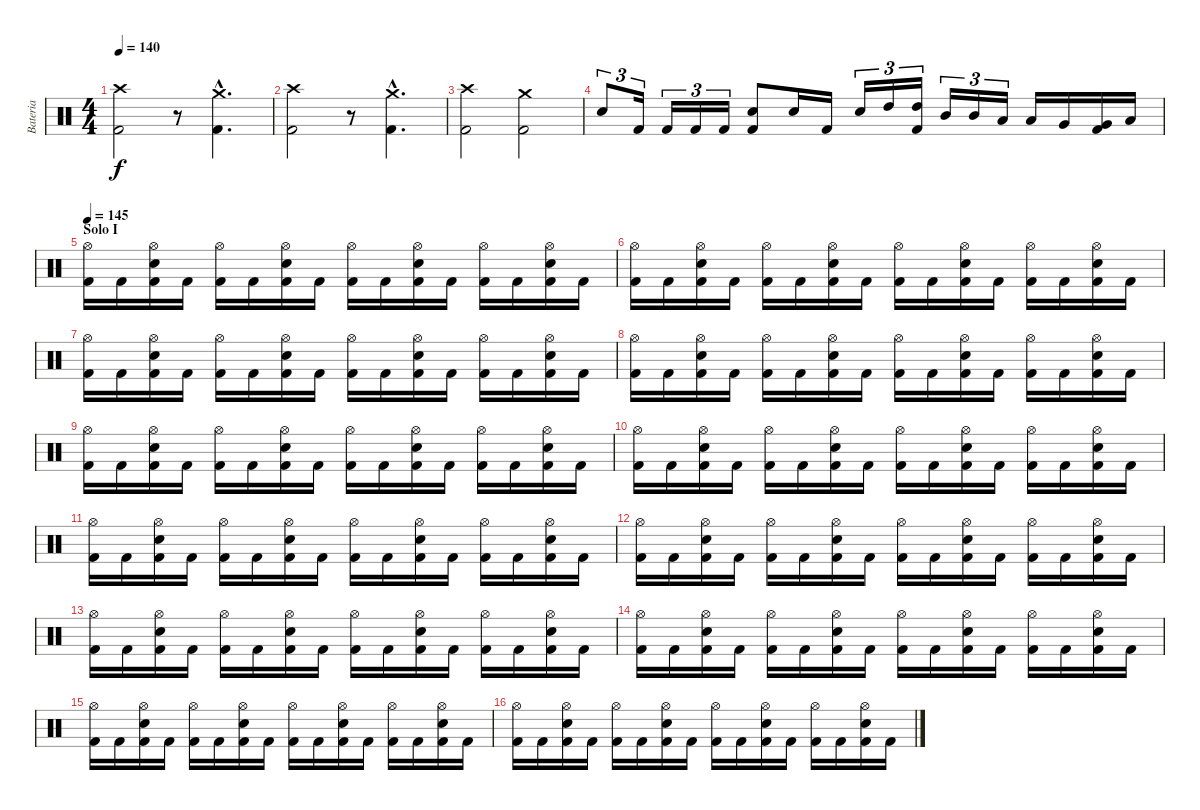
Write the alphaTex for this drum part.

\track ("Bateria" "Bateria") {instrument percussion}
\staff {score}
\articulation defaults
\ts (4 4)
\tempo 140
\clef neutral
\ks c
("Crash high (hit)" "Kick (hit) 2").2{dy f} r.8 ("Crash medium (hit)"{hac} "Kick (hit) 2"{hac}).4{d} |
("Crash high (hit)" "Kick (hit) 2").2 r.8 ("Crash medium (hit)"{hac} "Kick (hit) 2"{hac}).4{d} |
("Crash high (hit)" "Kick (hit) 2").2 ("Crash medium (hit)" "Kick (hit) 2").2 |
"Electric Snare (hit)".8{tu (3 2)} "Kick (hit) 2".16{tu (3 2)} "Kick (hit) 2".16{tu (3 2)} "Kick (hit) 2".16{tu (3 2)} "Kick (hit) 2".16{tu (3 2)} ("Electric Snare (hit)" "Kick (hit) 2").8 "Electric Snare (hit)".16 "Kick (hit) 2".16 "Electric Snare (hit)".16{tu (3 2)} "High Tom (hit)".16{tu (3 2)} ("High Tom (hit)" "Kick (hit) 2").16{tu (3 2)} "Mid Tom (hit)".16{tu (3 2)} "Mid Tom (hit)".16{tu (3 2)} "Low Tom (hit)".16{tu (3 2)} "Low Tom (hit)".16 "Very Low Tom (hit)".16 ("Very Low Tom (hit)" "Kick (hit) 2").16 "Low Floor Tom (hit)".16 |
\section ("" "Solo I")
\tempo 145
("Hi-Hat (open)" "Kick (hit) 2").16{volume 15} "Kick (hit) 2".16 ("Hi-Hat (open)" "Electric Snare (hit)" "Kick (hit) 2").16 "Kick (hit) 2".16 ("Hi-Hat (open)" "Kick (hit) 2").16 "Kick (hit) 2".16 ("Hi-Hat (open)" "Electric Snare (hit)" "Kick (hit) 2").16 "Kick (hit) 2".16 ("Hi-Hat (open)" "Kick (hit) 2").16 "Kick (hit) 2".16 ("Hi-Hat (open)" "Electric Snare (hit)" "Kick (hit) 2").16 "Kick (hit) 2".16 ("Hi-Hat (open)" "Kick (hit) 2").16 "Kick (hit) 2".16 ("Hi-Hat (open)" "Electric Snare (hit)" "Kick (hit) 2").16 "Kick (hit) 2".16 |
("Hi-Hat (open)" "Kick (hit) 2").16 "Kick (hit) 2".16 ("Hi-Hat (open)" "Electric Snare (hit)" "Kick (hit) 2").16 "Kick (hit) 2".16 ("Hi-Hat (open)" "Kick (hit) 2").16 "Kick (hit) 2".16 ("Hi-Hat (open)" "Electric Snare (hit)" "Kick (hit) 2").16 "Kick (hit) 2".16 ("Hi-Hat (open)" "Kick (hit) 2").16 "Kick (hit) 2".16 ("Hi-Hat (open)" "Electric Snare (hit)" "Kick (hit) 2").16 "Kick (hit) 2".16 ("Hi-Hat (open)" "Kick (hit) 2").16 "Kick (hit) 2".16 ("Hi-Hat (open)" "Electric Snare (hit)" "Kick (hit) 2").16 "Kick (hit) 2".16 |
("Hi-Hat (open)" "Kick (hit) 2").16 "Kick (hit) 2".16 ("Hi-Hat (open)" "Electric Snare (hit)" "Kick (hit) 2").16 "Kick (hit) 2".16 ("Hi-Hat (open)" "Kick (hit) 2").16 "Kick (hit) 2".16 ("Hi-Hat (open)" "Electric Snare (hit)" "Kick (hit) 2").16 "Kick (hit) 2".16 ("Hi-Hat (open)" "Kick (hit) 2").16 "Kick (hit) 2".16 ("Hi-Hat (open)" "Electric Snare (hit)" "Kick (hit) 2").16 "Kick (hit) 2".16 ("Hi-Hat (open)" "Kick (hit) 2").16 "Kick (hit) 2".16 ("Hi-Hat (open)" "Electric Snare (hit)" "Kick (hit) 2").16 "Kick (hit) 2".16 |
("Hi-Hat (open)" "Kick (hit) 2").16 "Kick (hit) 2".16 ("Hi-Hat (open)" "Electric Snare (hit)" "Kick (hit) 2").16 "Kick (hit) 2".16 ("Hi-Hat (open)" "Kick (hit) 2").16 "Kick (hit) 2".16 ("Hi-Hat (open)" "Electric Snare (hit)" "Kick (hit) 2").16 "Kick (hit) 2".16 ("Hi-Hat (open)" "Kick (hit) 2").16 "Kick (hit) 2".16 ("Hi-Hat (open)" "Electric Snare (hit)" "Kick (hit) 2").16 "Kick (hit) 2".16 ("Hi-Hat (open)" "Kick (hit) 2").16 "Kick (hit) 2".16 ("Hi-Hat (open)" "Electric Snare (hit)" "Kick (hit) 2").16 "Kick (hit) 2".16 |
("Hi-Hat (open)" "Kick (hit) 2").16 "Kick (hit) 2".16 ("Hi-Hat (open)" "Electric Snare (hit)" "Kick (hit) 2").16 "Kick (hit) 2".16 ("Hi-Hat (open)" "Kick (hit) 2").16 "Kick (hit) 2".16 ("Hi-Hat (open)" "Electric Snare (hit)" "Kick (hit) 2").16 "Kick (hit) 2".16 ("Hi-Hat (open)" "Kick (hit) 2").16 "Kick (hit) 2".16 ("Hi-Hat (open)" "Electric Snare (hit)" "Kick (hit) 2").16 "Kick (hit) 2".16 ("Hi-Hat (open)" "Kick (hit) 2").16 "Kick (hit) 2".16 ("Hi-Hat (open)" "Electric Snare (hit)" "Kick (hit) 2").16 "Kick (hit) 2".16 |
("Hi-Hat (open)" "Kick (hit) 2").16 "Kick (hit) 2".16 ("Hi-Hat (open)" "Electric Snare (hit)" "Kick (hit) 2").16 "Kick (hit) 2".16 ("Hi-Hat (open)" "Kick (hit) 2").16 "Kick (hit) 2".16 ("Hi-Hat (open)" "Electric Snare (hit)" "Kick (hit) 2").16 "Kick (hit) 2".16 ("Hi-Hat (open)" "Kick (hit) 2").16 "Kick (hit) 2".16 ("Hi-Hat (open)" "Electric Snare (hit)" "Kick (hit) 2").16 "Kick (hit) 2".16 ("Hi-Hat (open)" "Kick (hit) 2").16 "Kick (hit) 2".16 ("Hi-Hat (open)" "Electric Snare (hit)" "Kick (hit) 2").16 "Kick (hit) 2".16 |
("Hi-Hat (open)" "Kick (hit) 2").16 "Kick (hit) 2".16 ("Hi-Hat (open)" "Electric Snare (hit)" "Kick (hit) 2").16 "Kick (hit) 2".16 ("Hi-Hat (open)" "Kick (hit) 2").16 "Kick (hit) 2".16 ("Hi-Hat (open)" "Electric Snare (hit)" "Kick (hit) 2").16 "Kick (hit) 2".16 ("Hi-Hat (open)" "Kick (hit) 2").16 "Kick (hit) 2".16 ("Hi-Hat (open)" "Electric Snare (hit)" "Kick (hit) 2").16 "Kick (hit) 2".16 ("Hi-Hat (open)" "Kick (hit) 2").16 "Kick (hit) 2".16 ("Hi-Hat (open)" "Electric Snare (hit)" "Kick (hit) 2").16 "Kick (hit) 2".16 |
("Hi-Hat (open)" "Kick (hit) 2").16 "Kick (hit) 2".16 ("Hi-Hat (open)" "Electric Snare (hit)" "Kick (hit) 2").16 "Kick (hit) 2".16 ("Hi-Hat (open)" "Kick (hit) 2").16 "Kick (hit) 2".16 ("Hi-Hat (open)" "Electric Snare (hit)" "Kick (hit) 2").16 "Kick (hit) 2".16 ("Hi-Hat (open)" "Kick (hit) 2").16 "Kick (hit) 2".16 ("Hi-Hat (open)" "Electric Snare (hit)" "Kick (hit) 2").16 "Kick (hit) 2".16 ("Hi-Hat (open)" "Kick (hit) 2").16 "Kick (hit) 2".16 ("Hi-Hat (open)" "Electric Snare (hit)" "Kick (hit) 2").16 "Kick (hit) 2".16 |
("Hi-Hat (open)" "Kick (hit) 2").16 "Kick (hit) 2".16 ("Hi-Hat (open)" "Electric Snare (hit)" "Kick (hit) 2").16 "Kick (hit) 2".16 ("Hi-Hat (open)" "Kick (hit) 2").16 "Kick (hit) 2".16 ("Hi-Hat (open)" "Electric Snare (hit)" "Kick (hit) 2").16 "Kick (hit) 2".16 ("Hi-Hat (open)" "Kick (hit) 2").16 "Kick (hit) 2".16 ("Hi-Hat (open)" "Electric Snare (hit)" "Kick (hit) 2").16 "Kick (hit) 2".16 ("Hi-Hat (open)" "Kick (hit) 2").16 "Kick (hit) 2".16 ("Hi-Hat (open)" "Electric Snare (hit)" "Kick (hit) 2").16 "Kick (hit) 2".16 |
("Hi-Hat (open)" "Kick (hit) 2").16 "Kick (hit) 2".16 ("Hi-Hat (open)" "Electric Snare (hit)" "Kick (hit) 2").16 "Kick (hit) 2".16 ("Hi-Hat (open)" "Kick (hit) 2").16 "Kick (hit) 2".16 ("Hi-Hat (open)" "Electric Snare (hit)" "Kick (hit) 2").16 "Kick (hit) 2".16 ("Hi-Hat (open)" "Kick (hit) 2").16 "Kick (hit) 2".16 ("Hi-Hat (open)" "Electric Snare (hit)" "Kick (hit) 2").16 "Kick (hit) 2".16 ("Hi-Hat (open)" "Kick (hit) 2").16 "Kick (hit) 2".16 ("Hi-Hat (open)" "Electric Snare (hit)" "Kick (hit) 2").16 "Kick (hit) 2".16 |
("Hi-Hat (open)" "Kick (hit) 2").16 "Kick (hit) 2".16 ("Hi-Hat (open)" "Electric Snare (hit)" "Kick (hit) 2").16 "Kick (hit) 2".16 ("Hi-Hat (open)" "Kick (hit) 2").16 "Kick (hit) 2".16 ("Hi-Hat (open)" "Electric Snare (hit)" "Kick (hit) 2").16 "Kick (hit) 2".16 ("Hi-Hat (open)" "Kick (hit) 2").16 "Kick (hit) 2".16 ("Hi-Hat (open)" "Electric Snare (hit)" "Kick (hit) 2").16 "Kick (hit) 2".16 ("Hi-Hat (open)" "Kick (hit) 2").16 "Kick (hit) 2".16 ("Hi-Hat (open)" "Electric Snare (hit)" "Kick (hit) 2").16 "Kick (hit) 2".16 |
("Hi-Hat (open)" "Kick (hit) 2").16 "Kick (hit) 2".16 ("Hi-Hat (open)" "Electric Snare (hit)" "Kick (hit) 2").16 "Kick (hit) 2".16 ("Hi-Hat (open)" "Kick (hit) 2").16 "Kick (hit) 2".16 ("Hi-Hat (open)" "Electric Snare (hit)" "Kick (hit) 2").16 "Kick (hit) 2".16 ("Hi-Hat (open)" "Kick (hit) 2").16 "Kick (hit) 2".16 ("Hi-Hat (open)" "Electric Snare (hit)" "Kick (hit) 2").16 "Kick (hit) 2".16 ("Hi-Hat (open)" "Kick (hit) 2").16 "Kick (hit) 2".16 ("Hi-Hat (open)" "Electric Snare (hit)" "Kick (hit) 2").16 "Kick (hit) 2".16
